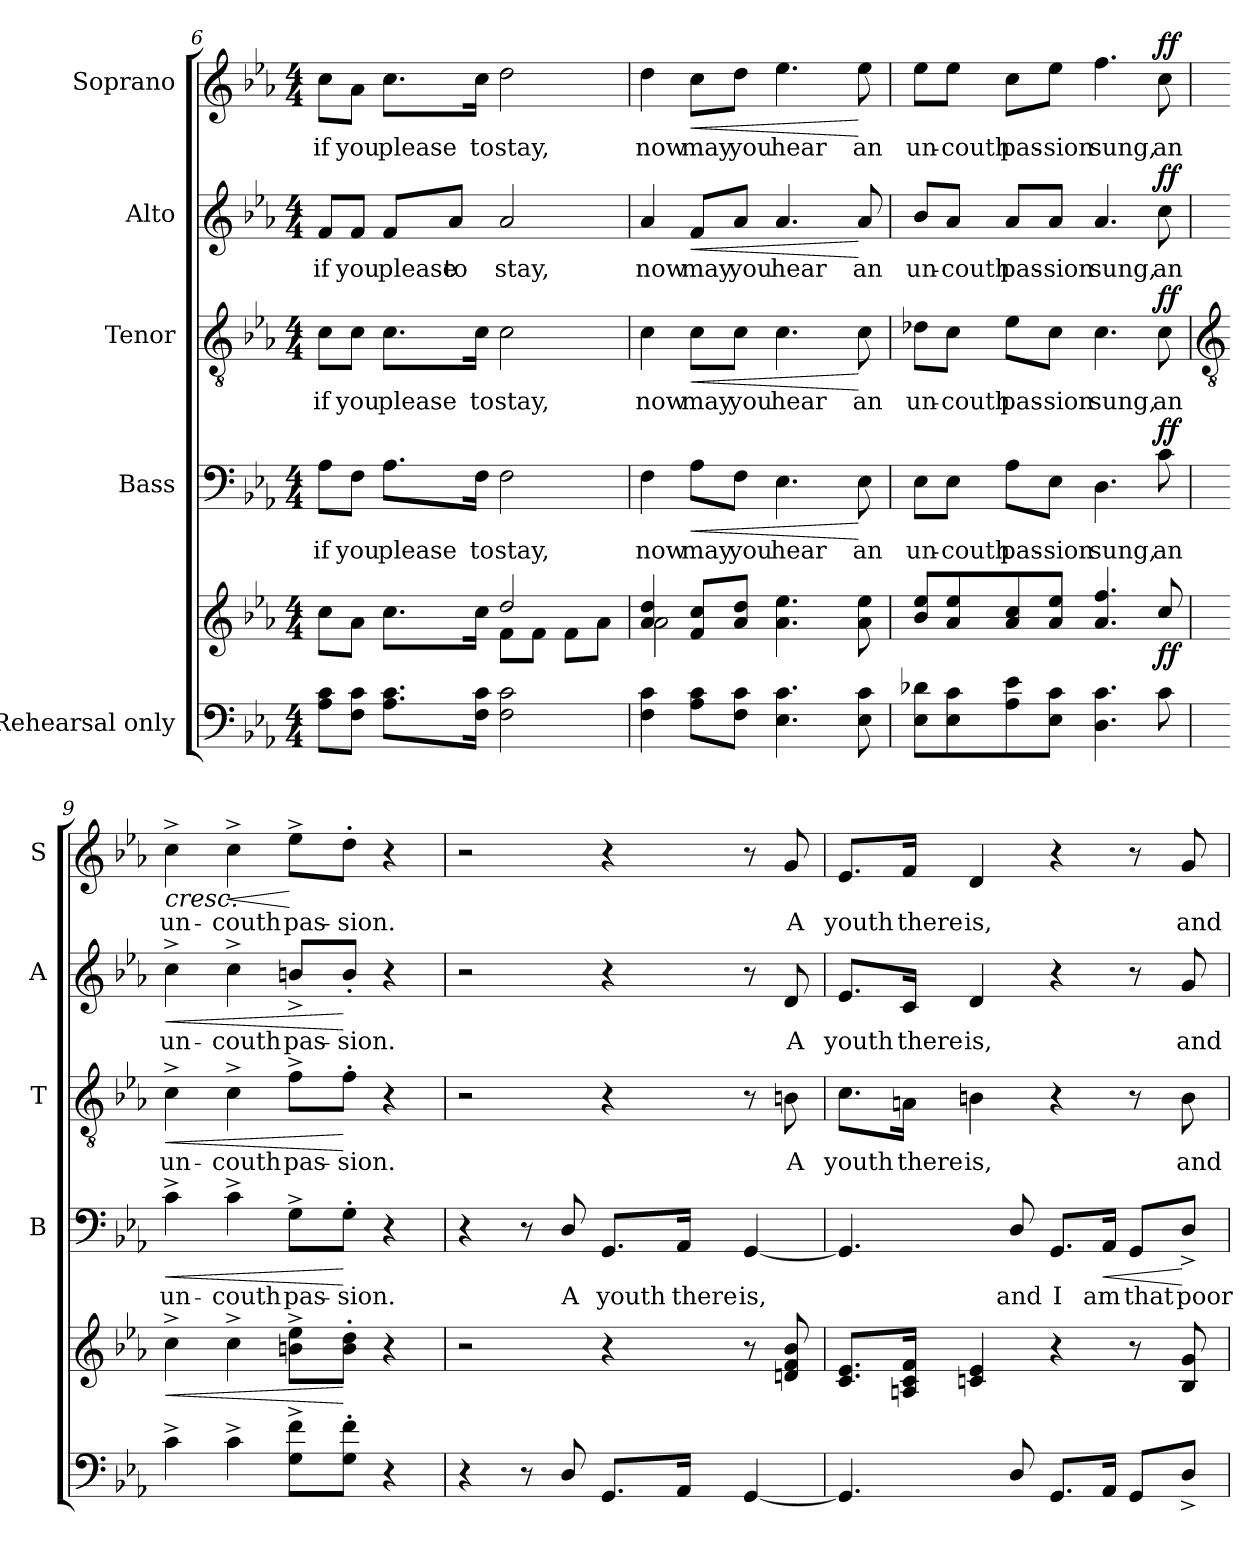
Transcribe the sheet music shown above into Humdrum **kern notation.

**kern	**kern	**dynam	**kern	**text	**dynam	**kern	**text	**dynam	**kern	**text	**dynam	**kern	**text	**dynam
*part5	*part5	*part5	*part4	*part4	*part4	*part3	*part3	*part3	*part2	*part2	*part2	*part1	*part1	*part1
*staff6	*staff5	*staff5/6	*staff4	*staff4	*staff4	*staff3	*staff3	*staff3	*staff2	*staff2	*staff2	*staff1	*staff1	*staff1
*I"Rehearsal only	*	*	*I"Bass	*	*	*I"Tenor	*	*	*I"Alto	*	*	*I"Soprano	*	*
*	*	*	*I'B	*	*	*I'T	*	*	*I'A	*	*	*I'S	*	*
!!LO:LB:g=z
*clefF4	*clefG2	*	*clefF4	*	*	*clefGv2	*	*	*clefG2	*	*	*clefG2	*	*
*k[b-e-a-]	*k[b-e-a-]	*	*k[b-e-a-]	*	*	*k[b-e-a-]	*	*	*k[b-e-a-]	*	*	*k[b-e-a-]	*	*
*E-:	*E-:	*	*E-:	*	*	*E-:	*	*	*E-:	*	*	*E-:	*	*
*M4/4	*M4/4	*	*M4/4	*	*	*M4/4	*	*	*M4/4	*	*	*M4/4	*	*
=6	=6	=6	=6	=6	=6	=6	=6	=6	=6	=6	=6	=6	=6	=6
*	*^	*	*	*	*	*	*	*	*	*	*	*	*	*
!	!	!	!	!	!LO:LY:b	!	!	!LO:LY:b	!	!	!LO:LY:b	!	!	!LO:LY:b	!
8A- 8cL	8ccL	4ryy	.	8A-\L	if	.	8c\L	if	.	8f/L	if	.	8cc\L	if	.
!	!	!	!	!	!LO:LY:b	!	!	!LO:LY:b	!	!	!LO:LY:b	!	!	!LO:LY:b	!
8F 8cJ	8a-J	.	.	8F\J	you	.	8c\J	you	.	8f/J	you	.	8a-\J	you	.
!	!	!	!	!	!LO:LY:b	!	!	!LO:LY:b	!	!	!LO:LY:b	!	!	!LO:LY:b	!
8.A- 8.cL	8.ccL	4ryy	.	8.A-\L	please	.	8.c\L	please	.	8f/L	please	.	8.cc\L	please	.
!	!	!	!	!	!	!	!	!	!	!	!LO:LY:b	!	!	!	!
.	.	.	.	.	.	.	.	.	.	8a-/J	to	.	.	.	.
!	!	!	!	!	!LO:LY:b	!	!	!LO:LY:b	!	!	!	!	!	!LO:LY:b	!
16F 16cJ	16ccJ	.	.	16F\Jk	to	.	16c\Jk	to	.	.	.	.	16cc\Jk	to	.
!	!	!	!	!	!LO:LY:b	!	!	!LO:LY:b	!	!	!LO:LY:b	!	!	!LO:LY:b	!
2F 2c	2dd/	8f\L	.	2F	stay,	.	2c	stay,	.	2a-	stay,	.	2dd	stay,	.
.	.	8f\J	.	.	.	.	.	.	.	.	.	.	.	.	.
.	.	8f\L	.	.	.	.	.	.	.	.	.	.	.	.	.
.	.	8a-\J	.	.	.	.	.	.	.	.	.	.	.	.	.
=7	=7	=7	=7	=7	=7	=7	=7	=7	=7	=7	=7	=7	=7	=7	=7
!	!	!	!	!	!LO:LY:b	!	!	!LO:LY:b	!	!	!LO:LY:b	!	!	!LO:LY:b	!
4F 4c	4a-/ 4dd/	2a-\	.	4F	now	.	4c	now	.	4a-	now	.	4dd	now	.
!	!	!	!	!	!LO:LY:b	!LO:HP:b	!	!LO:LY:b	!LO:HP:b	!	!LO:LY:b	!LO:HP:b	!	!LO:LY:b	!LO:HP:b
8A- 8cL	8f 8ccL	.	.	8A-\L	may	<	8c\L	may	<	8f/L	may	<	8cc\L	may	<
!	!	!	!	!	!LO:LY:b	!	!	!LO:LY:b	!	!	!LO:LY:b	!	!	!LO:LY:b	!
8F 8cJ	8a- 8ddJ	.	.	8F\J	you	.	8c\J	you	.	8a-/J	you	.	8dd\J	you	.
!	!	!	!	!	!LO:LY:b	!	!	!LO:LY:b	!	!	!LO:LY:b	!	!	!LO:LY:b	!
4.E- 4.c	4.a- 4.ee-	4ryy	.	4.E-	hear	.	4.c	hear	.	4.a-	hear	.	4.ee-	hear	.
.	.	4ryy	.	.	.	.	.	.	.	.	.	.	.	.	.
!	!	!	!	!	!LO:LY:b	!	!	!LO:LY:b	!	!	!LO:LY:b	!	!	!LO:LY:b	!
8E- 8c	8a- 8ee-	.	.	8E-	an	[	8c	an	[	8a-	an	[	8ee-	an	[
=8	=8	=8	=8	=8	=8	=8	=8	=8	=8	=8	=8	=8	=8	=8	=8
!	!	!	!	!	!LO:LY:b	!	!	!LO:LY:b	!	!	!LO:LY:b	!	!	!LO:LY:b	!
8E- 8d-XL	8b- 8ee-L	1ryy	.	8E-\L	un-	.	8d-X\L	un-	.	8b-/L	un-	.	8ee-\L	un-	.
!	!	!	!	!	!LO:LY:b	!	!	!LO:LY:b	!	!	!LO:LY:b	!	!	!LO:LY:b	!
8E- 8c	8a- 8ee-	.	.	8E-\J	-couth	.	8c\J	-couth	.	8a-/J	-couth	.	8ee-\J	-couth	.
!	!	!	!	!	!LO:LY:b	!	!	!LO:LY:b	!	!	!LO:LY:b	!	!	!LO:LY:b	!
8A- 8e-	8a- 8cc	.	.	8A-\L	pas-	.	8e-\L	pas-	.	8a-/L	pas-	.	8cc\L	pas-	.
!	!	!	!	!	!LO:LY:b	!	!	!LO:LY:b	!	!	!LO:LY:b	!	!	!LO:LY:b	!
8E- 8cJ	8a- 8ee-J	.	.	8E-\J	-sion	.	8c\J	-sion	.	8a-/J	-sion	.	8ee-\J	-sion	.
!	!	!	!	!	!LO:LY:b	!	!	!LO:LY:b	!	!	!LO:LY:b	!	!	!LO:LY:b	!
4.D 4.c	4.a- 4.ff	.	.	4.D	sung,	.	4.c	sung,	.	4.a-	sung,	.	4.ff	sung,	.
!	!	!	!LO:DY:b	!	!LO:LY:b	!LO:DY:b	!	!LO:LY:b	!LO:DY:b	!	!LO:LY:b	!LO:DY:b	!	!LO:LY:b	!LO:DY:b
8c	8cc	.	ff	8c	an	ff	8c	an	ff	8cc	an	ff	8cc	an	ff
*	*v	*v	*	*	*	*	*	*	*	*	*	*	*	*	*
!!LO:LB:g=z
=9	=9	=9	=9	=9	=9	=9	=9	=9	=9	=9	=9	=9	=9	=9
*	*	*	*	*	*	*clefGv2	*	*	*	*	*	*	*	*
!	!	!LO:HP:b	!	!LO:LY:b	!LO:HP:b	!	!LO:LY:b	!LO:HP:b	!	!LO:LY:b	!LO:HP:b	!	!LO:LY:b	!LO:HP:b
4c^	4cc^	<	4c^	un-	<	4c^	un-	<	4cc^	un-	<	4cc^	un-	<
!	!	!	!	!LO:LY:b	!	!	!LO:LY:b	!	!	!LO:LY:b	!	!	!LO:LY:b	!LO:HP:b
4c^	4cc^	.	4c^	-couth	.	4c^	-couth	.	4cc^	-couth	.	4cc^	-couth	<
!	!	!	!	!LO:LY:b	!	!	!LO:LY:b	!	!	!LO:LY:b	!	!	!LO:LY:b	!
8G^ 8f^L	8bn^ 8ee-^L	.	8G^\L	pas-	.	8f^\L	pas-	.	8bn^/L	pas-	.	8ee-^\L	pas-	[
!	!	!	!	!LO:LY:b	!	!	!LO:LY:b	!	!	!LO:LY:b	!	!	!LO:LY:b	!
8G' 8f'J	8b' 8dd'J	[	8G'\J	-sion.	[	8f'\J	-sion.	[	8b'/J	-sion.	[	8dd'\J	-sion.	[
4r	4r	.	4r	.	.	4r	.	.	4r	.	.	4r	.	.
=10	=10	=10	=10	=10	=10	=10	=10	=10	=10	=10	=10	=10	=10	=10
4r	2r	.	4r	.	.	2r	.	.	2r	.	.	2r	.	.
8r	.	.	8r	.	.	.	.	.	.	.	.	.	.	.
!	!	!	!	!LO:LY:b	!	!	!	!	!	!	!	!	!	!
8D/	.	.	8D/	A	.	.	.	.	.	.	.	.	.	.
!	!	!	!	!LO:LY:b	!	!	!	!	!	!	!	!	!	!
8.GGL	4r	.	8.GG/L	youth	.	4r	.	.	4r	.	.	4r	.	.
!	!	!	!	!LO:LY:b	!	!	!	!	!	!	!	!	!	!
16AA-J	.	.	16AA-/Jk	there	.	.	.	.	.	.	.	.	.	.
!	!	!	!	!LO:LY:b	!	!	!	!	!	!	!	!	!	!
[4GG	8r	.	[4GG	is,	.	8r	.	.	8r	.	.	8r	.	.
!	!	!	!	!	!	!	!LO:LY:b	!	!	!LO:LY:b	!	!	!LO:LY:b	!
.	8dn 8f 8b-	.	.	.	.	8Bn	A	.	8d	A	.	8g	A	.
=11	=11	=11	=11	=11	=11	=11	=11	=11	=11	=11	=11	=11	=11	=11
!	!	!	!	!	!	!	!LO:LY:b	!	!	!LO:LY:b	!	!	!LO:LY:b	!
4.GG]	8.c 8.e-L	.	4.GG]	.	.	8.c\L	youth	.	8.e-/L	youth	.	8.e-/L	youth	.
!	!	!	!	!	!	!	!LO:LY:b	!	!	!LO:LY:b	!	!	!LO:LY:b	!
.	16An 16c 16fJ	.	.	.	.	16An\Jk	there	.	16c/Jk	there	.	16f/Jk	there	.
!	!	!	!	!	!	!	!LO:LY:b	!	!	!LO:LY:b	!	!	!LO:LY:b	!
.	4cn 4e-	.	.	.	.	4Bn	is,	.	4d	is,	.	4d	is,	.
!	!	!	!	!LO:LY:b	!	!	!	!	!	!	!	!	!	!
8D/	.	.	8D/	and	.	.	.	.	.	.	.	.	.	.
!	!	!	!	!LO:LY:b	!	!	!	!	!	!	!	!	!	!
8.GGL	4r	.	8.GG/L	I	.	4r	.	.	4r	.	.	4r	.	.
!	!	!	!	!LO:LY:b	!LO:HP:b	!	!	!	!	!	!	!	!	!
16AA-J	.	.	16AA-/Jk	am	<	.	.	.	.	.	.	.	.	.
!	!	!	!	!LO:LY:b	!	!	!	!	!	!	!	!	!	!
8GGL	8r	.	8GG/L	that	.	8r	.	.	8r	.	.	8r	.	.
!	!	!	!	!LO:LY:b	!	!	!LO:LY:b	!	!	!LO:LY:b	!	!	!LO:LY:b	!
8D^J	8B- 8g	.	8D^/J	poor	[	8B	and	.	8g	and	.	8g	and	.
=	=	=	=	=	=	=	=	=	=	=	=	=	=	=
*-	*-	*-	*-	*-	*-	*-	*-	*-	*-	*-	*-	*-	*-	*-
